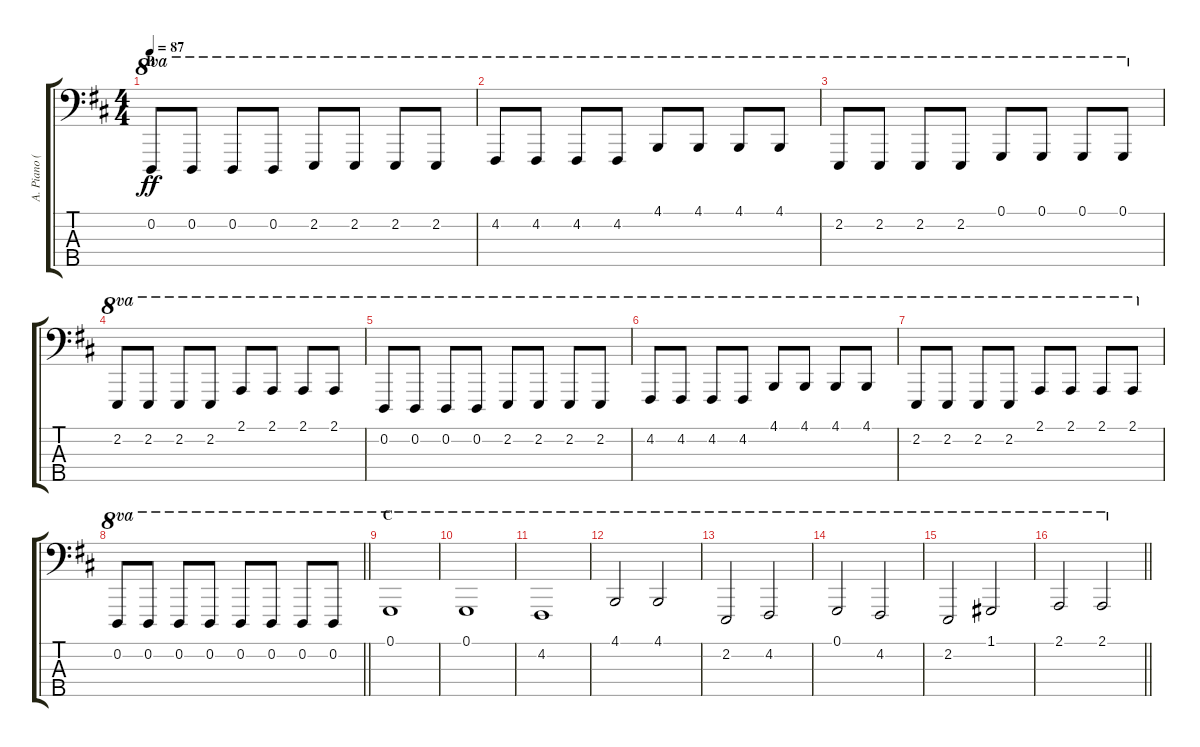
\track ("A. Piano (Left Hand)" "A. Piano (") {instrument acousticgrandpiano}
\staff {score tabs}
\tuning (G2 D2 A1 E1 B0) {hide}
\ts (4 4)
\section ("" "B")
\tempo 87
\clef f4
\ks d
0.2.8{ot 8va dy ff} 0.2.8{ot 8va} 0.2.8{ot 8va} 0.2.8{ot 8va} 2.2.8{ot 8va} 2.2.8{ot 8va} 2.2.8{ot 8va} 2.2.8{ot 8va} |
4.2.8{ot 8va} 4.2.8{ot 8va} 4.2.8{ot 8va} 4.2.8{ot 8va} 4.1.8{ot 8va} 4.1.8{ot 8va} 4.1.8{ot 8va} 4.1.8{ot 8va} |
2.2.8{ot 8va} 2.2.8{ot 8va} 2.2.8{ot 8va} 2.2.8{ot 8va} 0.1.8{ot 8va} 0.1.8{ot 8va} 0.1.8{ot 8va} 0.1.8{ot 8va} |
2.2.8{ot 8va} 2.2.8{ot 8va} 2.2.8{ot 8va} 2.2.8{ot 8va} 2.1.8{ot 8va} 2.1.8{ot 8va} 2.1.8{ot 8va} 2.1.8{ot 8va} |
0.2.8{ot 8va} 0.2.8{ot 8va} 0.2.8{ot 8va} 0.2.8{ot 8va} 2.2.8{ot 8va} 2.2.8{ot 8va} 2.2.8{ot 8va} 2.2.8{ot 8va} |
4.2.8{ot 8va} 4.2.8{ot 8va} 4.2.8{ot 8va} 4.2.8{ot 8va} 4.1.8{ot 8va} 4.1.8{ot 8va} 4.1.8{ot 8va} 4.1.8{ot 8va} |
2.2.8{ot 8va} 2.2.8{ot 8va} 2.2.8{ot 8va} 2.2.8{ot 8va} 2.1.8{ot 8va} 2.1.8{ot 8va} 2.1.8{ot 8va} 2.1.8{ot 8va} |
\barLineRight lightlight
0.2.8{ot 8va} 0.2.8{ot 8va} 0.2.8{ot 8va} 0.2.8{ot 8va} 0.2.8{ot 8va} 0.2.8{ot 8va} 0.2.8{ot 8va} 0.2.8{ot 8va} |
\section ("" "C")
0.1.1{ot 8va} |
0.1.1{ot 8va} |
4.2.1{ot 8va} |
4.1.2{ot 8va} 4.1.2{ot 8va} |
2.2.2{ot 8va} 4.2.2{ot 8va} |
0.1.2{ot 8va} 4.2.2{ot 8va} |
2.2.2{ot 8va} 1.1.2{ot 8va} |
\barLineRight lightlight
2.1.2{ot 8va} 2.1.2{ot 8va}
